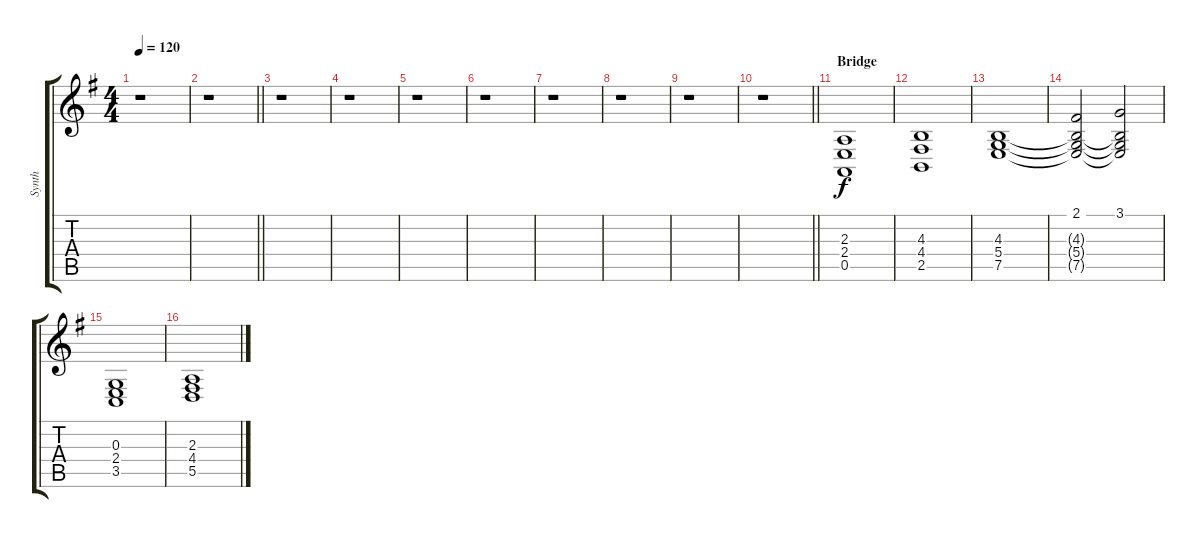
\track ("Synth" "Synth") {instrument acousticgrandpiano}
\staff {score tabs}
\tuning (E4 B3 G3 D3 A2 E2) {hide}
\ts (4 4)
\tempo 120
\clef g2
\ks eminor
r.1{dy f} |
\barLineRight lightlight
r.1 |
r.1 |
r.1 |
r.1 |
r.1 |
r.1 |
r.1 |
r.1 |
\barLineRight lightlight
r.1 |
\section ("" "Bridge")
(2.3 2.4 0.5).1{instrument acousticgrandpiano} |
(4.3 4.4 2.5).1 |
(4.3 5.4 7.5).1 |
(2.1 4.3{t} 5.4{t} 7.5{t}).2 (3.1 4.3{t} 5.4{t} 7.5{t}).2 |
(0.3 2.4 3.5).1 |
(2.3 4.4 5.5).1
